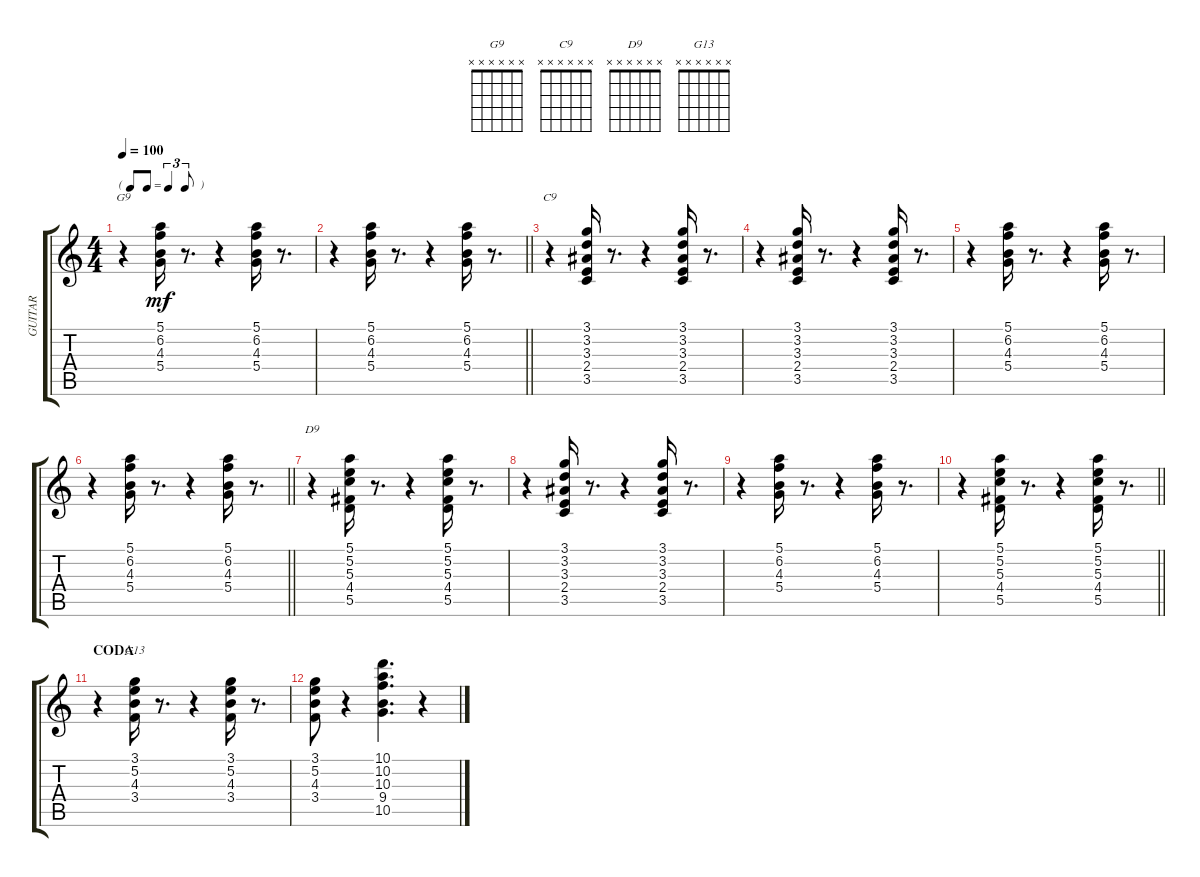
\track ("GUITAR" "GUITAR") {instrument electricguitarclean}
\staff {score tabs}
\tuning (E4 B3 G3 D3 A2 E2) {hide}
\chord ("G9" x x x x x x)
\chord ("C9" x x x x x x)
\chord ("D9" x x x x x x)
\chord ("G13" x x x x x x)
\ts (4 4)
\tf triplet8th
\tempo 100
\clef g2
\ks c
r.4{ch "G9" dy mf} (5.1 6.2 4.3 5.4).16 r.8{d} r.4 (5.1 6.2 4.3 5.4).16 r.8{d} |
\barLineRight lightlight
r.4 (5.1 6.2 4.3 5.4).16 r.8{d} r.4 (5.1 6.2 4.3 5.4).16 r.8{d} |
r.4{ch "C9"} (3.1 3.2 3.3 2.4 3.5).16 r.8{d} r.4 (3.1 3.2 3.3 2.4 3.5).16 r.8{d} |
r.4 (3.1 3.2 3.3 2.4 3.5).16 r.8{d} r.4 (3.1 3.2 3.3 2.4 3.5).16 r.8{d} |
r.4 (5.1 6.2 4.3 5.4).16 r.8{d} r.4 (5.1 6.2 4.3 5.4).16 r.8{d} |
\barLineRight lightlight
r.4 (5.1 6.2 4.3 5.4).16 r.8{d} r.4 (5.1 6.2 4.3 5.4).16 r.8{d} |
r.4{ch "D9"} (5.1 5.2 5.3 4.4 5.5).16 r.8{d} r.4 (5.1 5.2 5.3 4.4 5.5).16 r.8{d} |
r.4 (3.1 3.2 3.3 2.4 3.5).16 r.8{d} r.4 (3.1 3.2 3.3 2.4 3.5).16 r.8{d} |
r.4 (5.1 6.2 4.3 5.4).16 r.8{d} r.4 (5.1 6.2 4.3 5.4).16 r.8{d} |
\barLineRight lightlight
r.4 (5.1 5.2 5.3 4.4 5.5).16 r.8{d} r.4 (5.1 5.2 5.3 4.4 5.5).16 r.8{d} |
\section ("" "CODA")
r.4 (3.1 5.2 4.3 3.4).16{ch "G13"} r.8{d} r.4 (3.1 5.2 4.3 3.4).16 r.8{d} |
(3.1 5.2 4.3 3.4).8 r.4 (10.1 10.2 10.3 9.4 10.5).4{d} r.4
